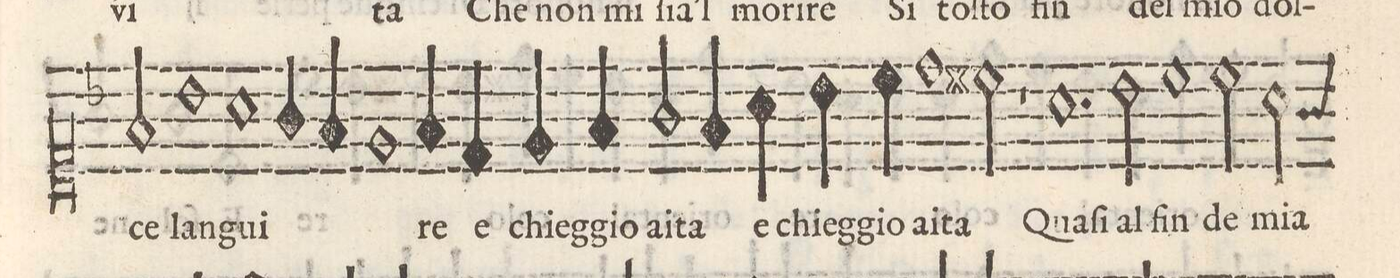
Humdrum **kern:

**kern	**text
*I"CANTO	*
*clefC1	*
*k[b-]	*
*met(C)	*
*M2/1	*
=23-	=23-
2f/	-ce
1b-\	lan-
1a\	-gu-
=24-	=24-
4g/	.
4f/	.
1e	-i-
=25-	=25-
4f/	-re
4d/	e
4e/	chieg-
4f/	-gio
2g/	a-
4f/	-ita
4a\	e
=26-	=26-
4b-\	chieg-
4cc\	-gio
1dd\	a-
2cc#X\	-ita
=27-	=27-
1r	.
1.a	Quaſi
=28-	=28-
2b-\	al
1ccny	fin
=29-	=29-
2cc\	de
2a\	mia
*custos:g	*
*-	*-
